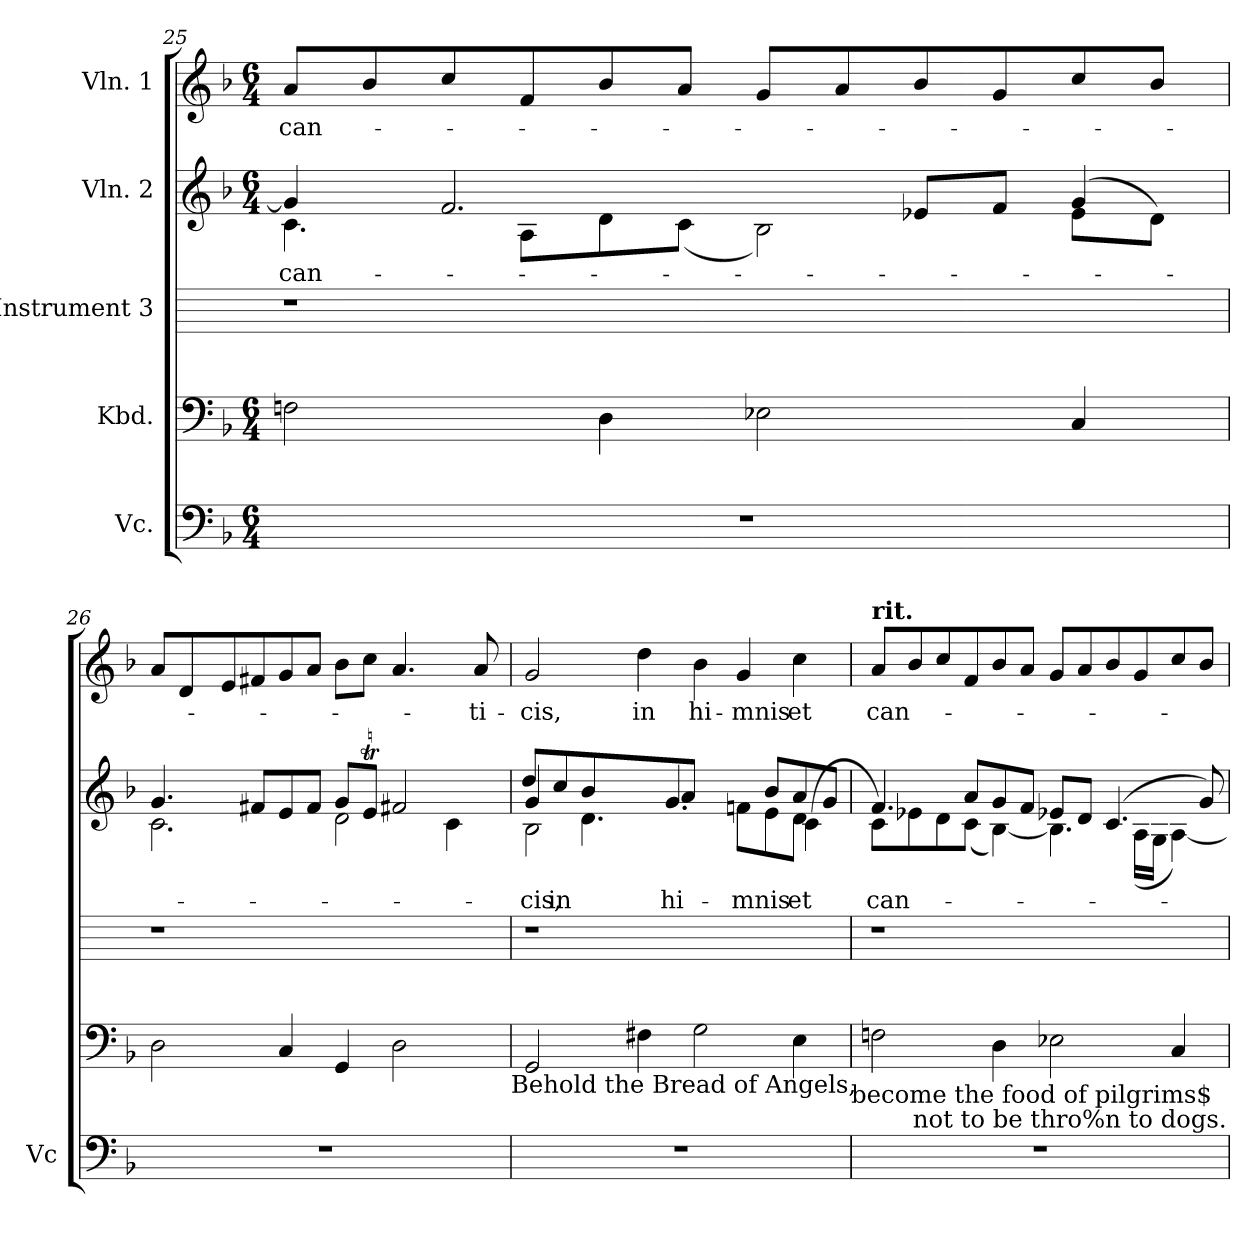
**kern	**kern	**kern	**kern	**text	**kern	**text
*part5	*part4	*part3	*part2	*part2	*part1	*part1
*staff5	*staff4	*staff3	*staff2	*staff2	*staff1	*staff1
*I"Vc.	*I"Kbd.	*I"Instrument 3	*I"Vln. 2	*	*I"Vln. 1	*
*I'Vc	*	*	*	*	*	*
*clefF4	*clefF4	*	*clefG2	*	*clefG2	*
*k[b-]	*k[b-]	*	*k[b-]	*	*k[b-]	*
*F:	*F:	*	*F:	*	*F:	*
*M6/4	*M6/4	*	*M6/4	*	*M6/4	*
=25	=25	=25	=25	=25	=25	=25
!	!	!	!	!LO:LY:a	!	!LO:LY:b
*	*	*	*^	*	*	*
1.r	2Fn\	1r	4g/]	4.c\	can-	8a/L	can-
.	.	.	.	.	.	8b-/	.
.	.	.	2.f/	.	.	8cc/	.
.	.	.	.	8A\L	.	8f/	.
.	4D\	.	.	8d\	.	8b-/	.
.	.	.	.	(<8c\J	.	8a/J	.
.	2E-X\	.	.	2B-\)	.	8g/L	.
.	.	.	.	.	.	8a/	.
.	.	2ryy	8e-X/L	.	.	8b-/	.
.	.	.	8f/J	.	.	8g/	.
.	4C/	.	(>4g/	8e-\L	.	8cc/	.
.	.	.	.	8d\J)	.	8b-/J	.
!!LO:LB:g=z
=26	=26	=26	=26	=26	=26	=26	=26
*	*	*	*	*	*	*^	*
1.r	2D\	1r	4.g/	2.c\	.	8a/L	8ryy	.
.	.	.	.	.	.	8d/	16ryy	.
.	.	.	.	.	.	.	64ryy	.
.	.	.	.	.	.	.	1ryy	.
.	.	.	.	.	.	8e/	.	.
.	.	.	8f#X/L	.	.	8f#X/	.	.
.	4C/	.	8e/	.	.	8g/	.	.
.	.	.	8f#/J	.	.	8a/J	.	.
.	4GG/	.	8g/L	2d\	.	8b-\L	.	.
.	.	.	8et/J	.	.	8cc\J	.	.
.	2D\	2ryy	2f#/	.	.	4.a/	.	.
.	.	.	.	.	.	.	4ryy	.
.	.	.	.	4c\	.	.	.	.
!	!	!	!	!	!	!	!	!LO:LY:b:cj
.	.	.	.	.	.	8a/	.	-ti-
.	.	.	.	.	.	.	32.ryy	.
!	!LO:TX:b:t=Behold the Bread of Angels,	!	!	!	!	!	!	!
=27	=27	=27	=27	=27	=27	=27	=27	=27
!	!	!	!	!	!LO:LY:a:cj	!	!	!LO:LY:b:cj
*	*	*	*	*^	*	*v	*v	*
1.r	2GG/	1r	4g/	8dd/L	2B-\	-cis,	2g/	-cis,
!	!	!	!	!	!	!LO:LY:a:cj	!	!
.	.	.	.	8cc/	.	in	.	.
.	.	.	4.d\	8b-/	.	.	.	.
.	.	.	.	4ryy	.	.	.	.
!	!	!	!	!	!	!	!	!LO:LY:b:cj
.	4F#X\	.	.	.	2.ryy	.	4dd\	in
!	!	!	!	!	!	!LO:LY:a:cj	!	!
.	.	.	4.g/	8a/J	.	hi-	.	.
!	!	!	!	!	!	!	!	!LO:LY:b:cj
.	2G\	.	.	4.ryy	.	.	4b-\	hi-
!	!	!	!	!	!	!LO:LY:a:cj	!	!LO:LY:b:cj
.	.	2ryy	8fn\L	.	.	-mnis	4g/	-mnis
.	.	.	8e\	8b-/L	.	.	.	.
!	!	!	!	!	!	!LO:LY:a:cj	!	!LO:LY:b:cj
.	4E\	.	8d\J	8a/	(<4c\	et	4cc\	et
.	.	.	8ryy	8g/J	.	.	.	.
*	*	*	*	*v	*v	*	*	*
!	!LO:TX:b:t=become the food of pilgrims$	!	!	!	!	!	!
=28	=28	=28	=28	=28	=28	=28	=28
!	!	!	!	!	!	!LO:TX:a:B:t=rit.	!
!	!	!	!	!	!LO:LY:a	!	!LO:LY:b
1.r	2Fn\	1r	4.f/	8c\L)	can-	8a/L	can-
.	.	.	.	8e-X\	.	8b-/	.
.	.	.	.	8d\	.	8cc/	.
.	.	.	8a/L	(<8c\J	.	8f/	.
.	4D\	.	8g/	[<4B-\)	.	8b-/	.
.	.	.	8f/J	.	.	8a/J	.
.	2E-X\	.	8e-X/L	4.B-\]	.	8g/L	.
.	.	.	8d/J	.	.	8a/	.
.	.	2ryy	(<4.c/	.	.	8b-/	.
.	.	.	.	(<16A\L	.	8g/	.
.	.	.	.	16G\J	.	.	.
.	4C/	.	.	[<4A\)	.	8cc/	.
.	.	.	8g/)	.	.	8b-/J	.
*	*	*	*v	*v	*	*	*
!	!LO:TX:b:t=not to be thro%n to dogs.	!	!	!	!	!
=	=	=	=	=	=	=
*-	*-	*-	*-	*-	*-	*-
